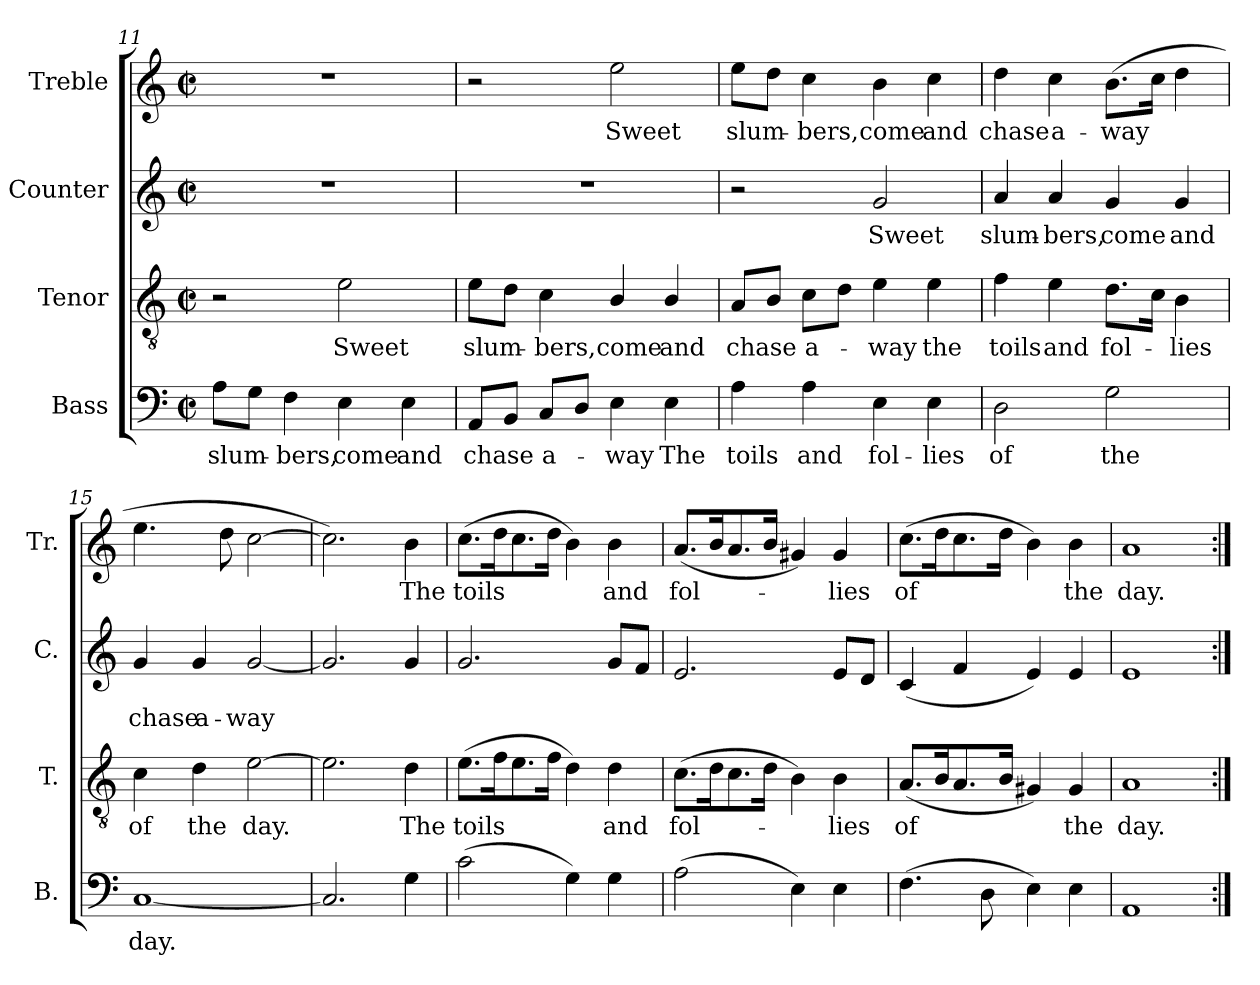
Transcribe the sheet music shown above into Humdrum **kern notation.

**kern	**text	**kern	**text	**kern	**text	**kern	**text
*part4	*part4	*part3	*part3	*part2	*part2	*part1	*part1
*staff4	*staff4	*staff3	*staff3	*staff2	*staff2	*staff1	*staff1
*I"Bass	*	*I"Tenor	*	*I"Counter	*	*I"Treble	*
*I'B.	*	*I'T.	*	*I'C.	*	*I'Tr.	*
*clefF4	*	*clefGv2	*	*clefG2	*	*clefG2	*
*k[]	*	*k[]	*	*k[]	*	*k[]	*
*M2/2	*	*M2/2	*	*M2/2	*	*M2/2	*
*met(c|)	*	*met(c|)	*	*met(c|)	*	*met(c|)	*
=11	=11	=11	=11	=11	=11	=11	=11
8A\L	slum-	2r	.	1r	.	1r	.
8G\J	.	.	.	.	.	.	.
4F\	-bers,	.	.	.	.	.	.
4E\	come	2e\	Sweet	.	.	.	.
4E\	and	.	.	.	.	.	.
=12	=12	=12	=12	=12	=12	=12	=12
8AA/L	chase	8e\L	slum-	1r	.	2r	.
8BB/J	.	8d\J	.	.	.	.	.
8C/L	a-	4c\	-bers,	.	.	.	.
8D/J	.	.	.	.	.	.	.
4E\	-way	4B/	come	.	.	2ee\	Sweet
4E\	The	4B/	and	.	.	.	.
=13	=13	=13	=13	=13	=13	=13	=13
4A\	toils	8A/L	chase	2r	.	8ee\L	slum-
.	.	8B/J	.	.	.	8dd\J	.
4A\	and	8c\L	a-	.	.	4cc\	-bers,
.	.	8d\J	.	.	.	.	.
4E\	fol-	4e\	-way	2g/	Sweet	4b\	come
4E\	-lies	4e\	the	.	.	4cc\	and
=14	=14	=14	=14	=14	=14	=14	=14
2D\	of	4f\	toils	4a/	slum-	4dd\	chase
.	.	4e\	and	4a/	-bers,	4cc\	a-
2G\	the	8.d\L	fol-	4g/	come	(8.b\L	-way
.	.	16c\Jk	.	.	.	16cc\Jk	.
.	.	4B\	-lies	4g/	and	4dd\	.
!!LO:LB:g=z
=15	=15	=15	=15	=15	=15	=15	=15
[1C	day.	4c\	of	4g/	chase	4.ee\	.
.	.	4d\	the	4g/	a-	.	.
.	.	.	.	.	.	8dd\	.
.	.	[2e\	day.	[2g/	-way	[2cc\	.
=16	=16	=16	=16	=16	=16	=16	=16
2.C/]	.	2.e\]	.	2.g/]	.	2.cc\])	.
4G\	.	4d\	The	4g/	.	4b\	The
=17	=17	=17	=17	=17	=17	=17	=17
(2c\	.	(8.e\L	toils	2.g/	.	(8.cc\L	toils
.	.	16f\K	.	.	.	16dd\K	.
.	.	8.e\	.	.	.	8.cc\	.
.	.	16f\Jk	.	.	.	16dd\Jk	.
4G\)	.	4d\)	.	.	.	4b\)	.
4G\	.	4d\	and	8g/L	.	4b\	and
.	.	.	.	8f/J	.	.	.
=18	=18	=18	=18	=18	=18	=18	=18
(2A\	.	(8.c\L	fol-	2.e/	.	(8.a/L	fol-
.	.	16d\K	.	.	.	16b/K	.
.	.	8.c\	.	.	.	8.a/	.
.	.	16d\Jk	.	.	.	16b/Jk	.
4E\)	.	4B\)	.	.	.	4g#X/)	.
4E\	.	4B\	-lies	8e/L	.	4g#/	-lies
.	.	.	.	8d/J	.	.	.
=19	=19	=19	=19	=19	=19	=19	=19
(4.F\	.	(8.A/L	of	(4c/	.	(8.cc\L	of
.	.	16B/K	.	.	.	16dd\K	.
.	.	8.A/	.	4f/	.	8.cc\	.
8D\	.	.	.	.	.	.	.
.	.	16B/Jk	.	.	.	16dd\Jk	.
4E\)	.	4G#X/)	.	4e/)	.	4b\)	.
4E\	.	4G#/	the	4e/	.	4b\	the
=20	=20	=20	=20	=20	=20	=20	=20
1AA	.	1A	day.	1e	.	1a	day.
=:|!	=:|!	=:|!	=:|!	=:|!	=:|!	=:|!	=:|!
*-	*-	*-	*-	*-	*-	*-	*-
